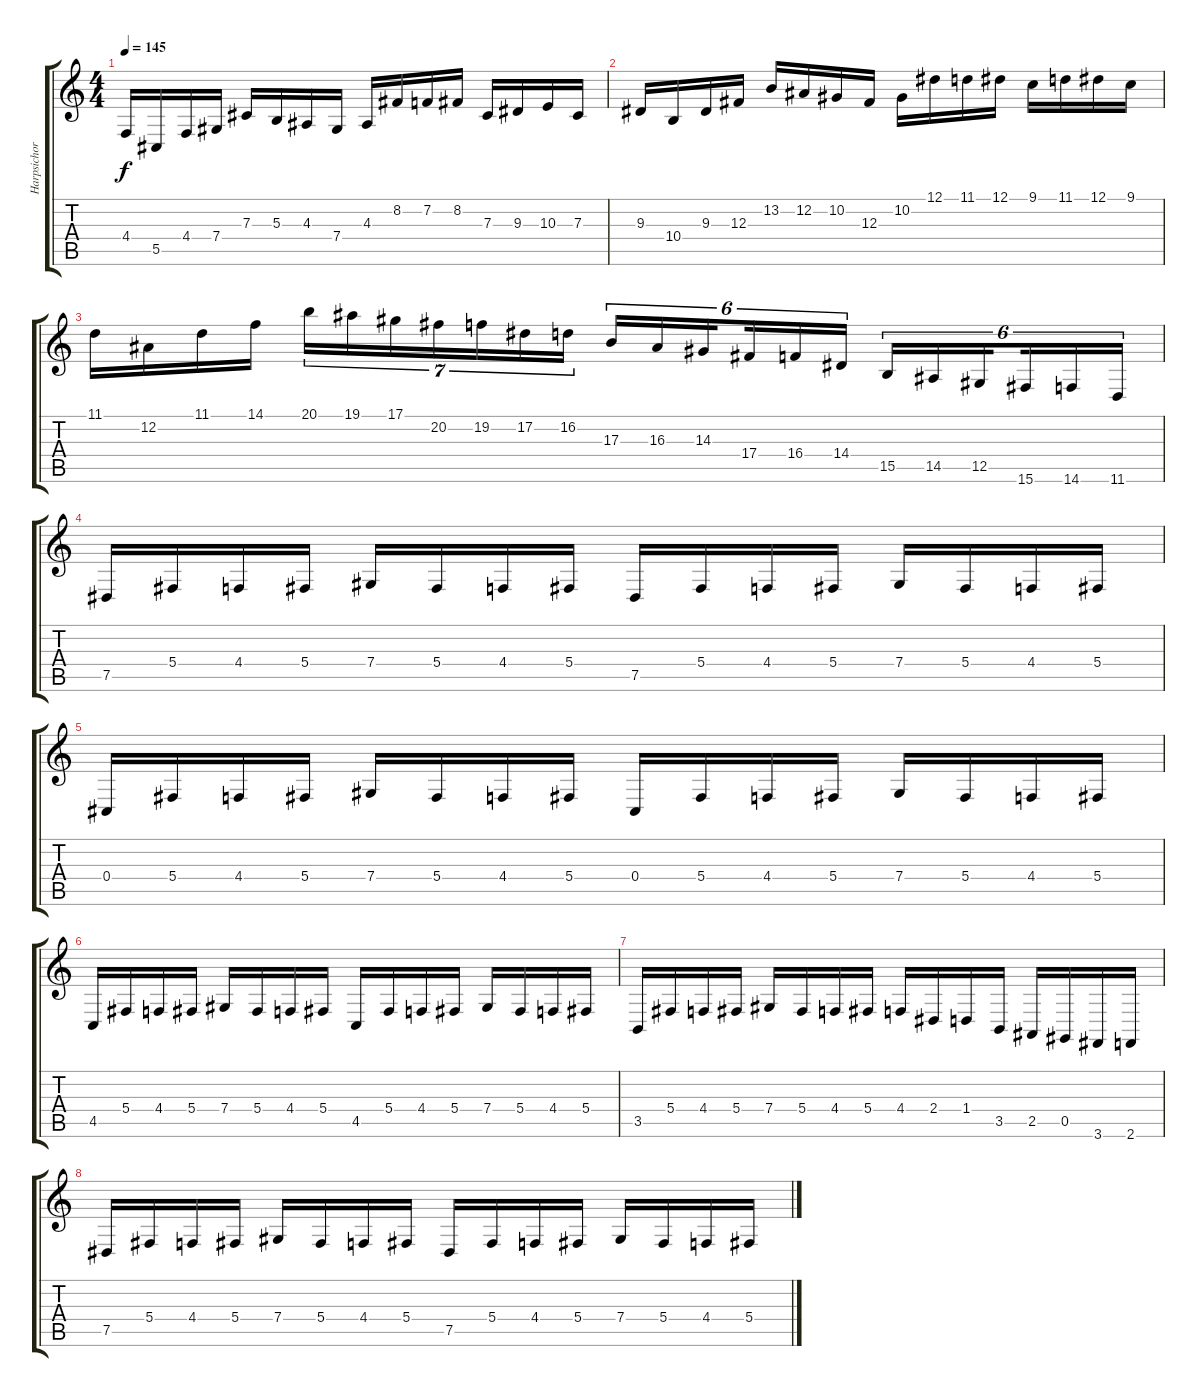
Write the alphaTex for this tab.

\track ("Harpsichord" "Harpsichor") {instrument harpsichord}
\staff {score tabs}
\tuning (Eb4 Bb3 Gb3 Db3 Ab2 Eb2) {hide}
\ts (4 4)
\tempo 145
\clef g2
\ks c
4.4.16{dy f} 5.5.16 4.4.16 7.4.16 7.3.16 5.3.16 4.3.16 7.4.16 4.3.16 8.2.16 7.2.16 8.2.16 7.3.16 9.3.16 10.3.16 7.3.16 |
9.3.16 10.4.16 9.3.16 12.3.16 13.2.16 12.2.16 10.2.16 12.3.16 10.2.16 12.1.16 11.1.16 12.1.16 9.1.16 11.1.16 12.1.16 9.1.16 |
11.1.16 12.2.16 11.1.16 14.1.16 20.1.16{tu (7 4)} 19.1.16{tu (7 4)} 17.1.16{tu (7 4)} 20.2.16{tu (7 4)} 19.2.16{tu (7 4)} 17.2.16{tu (7 4)} 16.2.16{tu (7 4)} 17.3.16{tu (6 4)} 16.3.16{tu (6 4)} 14.3.16{tu (6 4) beam splitsecondary} 17.4.16{tu (6 4)} 16.4.16{tu (6 4)} 14.4.16{tu (6 4)} 15.5.16{tu (6 4)} 14.5.16{tu (6 4)} 12.5.16{tu (6 4) beam splitsecondary} 15.6.16{tu (6 4)} 14.6.16{tu (6 4)} 11.6.16{tu (6 4)} |
7.5.16 5.4.16 4.4.16 5.4.16 7.4.16 5.4.16 4.4.16 5.4.16 7.5.16 5.4.16 4.4.16 5.4.16 7.4.16 5.4.16 4.4.16 5.4.16 |
0.4.16 5.4.16 4.4.16 5.4.16 7.4.16 5.4.16 4.4.16 5.4.16 0.4.16 5.4.16 4.4.16 5.4.16 7.4.16 5.4.16 4.4.16 5.4.16 |
4.5.16 5.4.16 4.4.16 5.4.16 7.4.16 5.4.16 4.4.16 5.4.16 4.5.16 5.4.16 4.4.16 5.4.16 7.4.16 5.4.16 4.4.16 5.4.16 |
3.5.16 5.4.16 4.4.16 5.4.16 7.4.16 5.4.16 4.4.16 5.4.16 4.4.16 2.4.16 1.4.16 3.5.16 2.5.16 0.5.16 3.6.16 2.6.16 |
7.5.16{volume 10} 5.4.16 4.4.16 5.4.16 7.4.16 5.4.16 4.4.16 5.4.16 7.5.16 5.4.16 4.4.16 5.4.16 7.4.16 5.4.16 4.4.16 5.4.16
